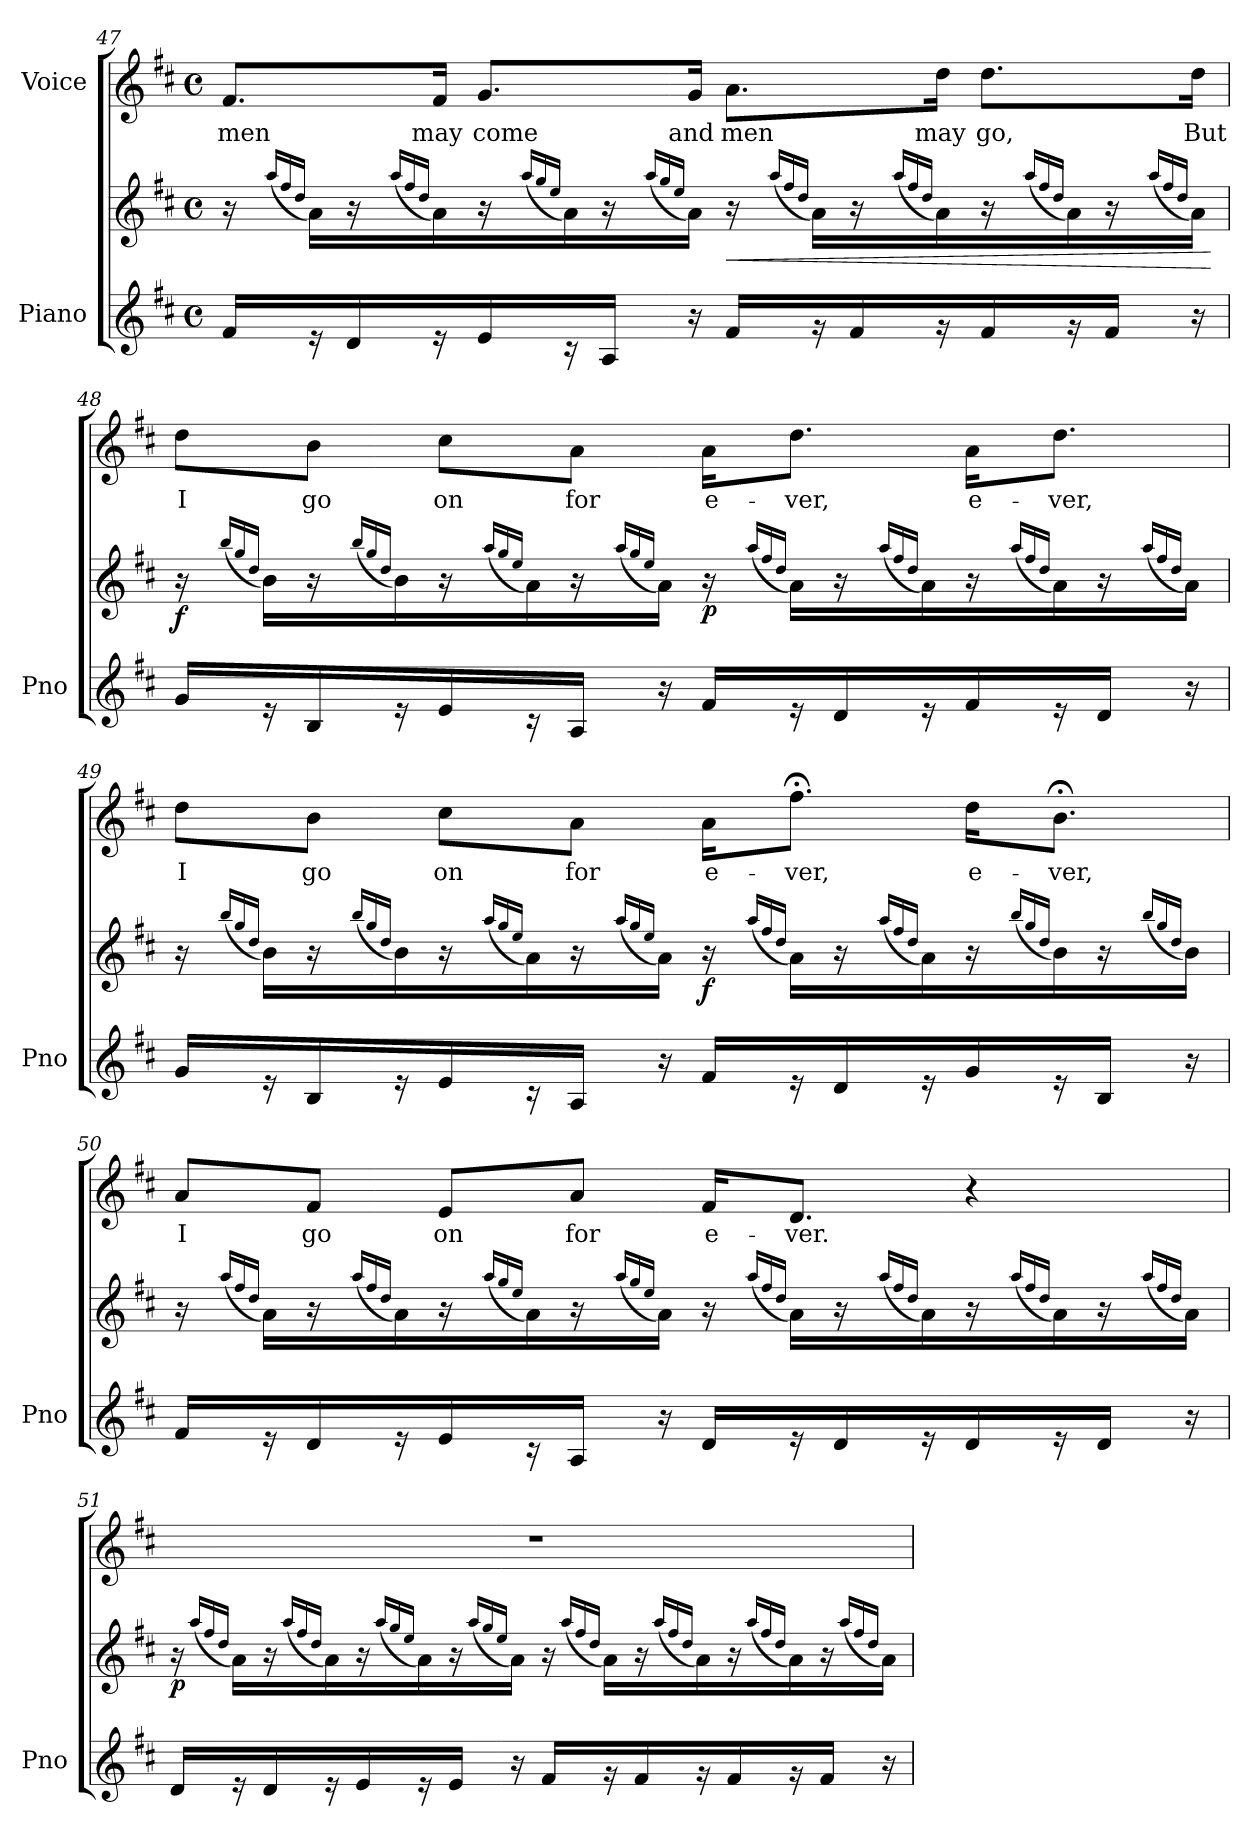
**kern	**kern	**dynam	**kern	**text
*part2	*part2	*part2	*part1	*part1
*staff3	*staff2	*staff2/3	*staff1	*staff1
*I"Piano	*	*	*I"Voice	*
*I'Pno	*	*	*	*
!!LO:LB:g=z
*clefG2	*clefG2	*	*clefG2	*
*k[f#c#]	*k[f#c#]	*	*k[f#c#]	*
*M4/4	*M4/4	*	*M4/4	*
*met(c)	*met(c)	*	*met(c)	*
=47	=47	=47	=47	=47
!	!	!	!	!LO:LY:b
16f#/LL	16r	.	8.f#/L	men
.	(16qaa/LL	.	.	.
.	16qff#/	.	.	.
.	16qdd/JJ	.	.	.
16r	16a\LL)	.	.	.
16d/	16r	.	.	.
.	(16qaa/LL	.	.	.
.	16qff#/	.	.	.
.	16qdd/JJ	.	.	.
!	!	!	!	!LO:LY:b
16r	16a\)	.	16f#/Jk	may
!	!	!	!	!LO:LY:b
16e/	16r	.	8.g/L	come
.	(16qaa/LL	.	.	.
.	16qgg/	.	.	.
.	16qee/JJ	.	.	.
16r	16a\)	.	.	.
16A/JJ	16r	.	.	.
.	(16qaa/LL	.	.	.
.	16qgg/	.	.	.
.	16qee/JJ	.	.	.
!	!	!	!	!LO:LY:b
16r	16a\JJ)	.	16g/Jk	and
!	!	!LO:HP:b	!	!LO:LY:b
16f#/LL	16r	<	8.a\L	men
.	(16qaa/LL	.	.	.
.	16qff#/	.	.	.
.	16qdd/JJ	.	.	.
16r	16a\LL)	.	.	.
16f#/	16r	.	.	.
.	(16qaa/LL	.	.	.
.	16qff#/	.	.	.
.	16qdd/JJ	.	.	.
!	!	!	!	!LO:LY:b
16r	16a\)	.	16dd\Jk	may
!	!	!	!	!LO:LY:b
16f#/	16r	.	8.dd\L	go,
.	(16qaa/LL	.	.	.
.	16qff#/	.	.	.
.	16qdd/JJ	.	.	.
16r	16a\)	.	.	.
16f#/JJ	16r	.	.	.
.	(16qaa/LL	.	.	.
.	16qff#/	.	.	.
.	16qdd/JJ	.	.	.
!	!	!	!	!LO:LY:b
16r	16a\JJ)	.	16dd\Jk	But
.	.	[	.	.
!!LO:LB:g=z
=48	=48	=48	=48	=48
!	!	!LO:DY:b	!	!LO:LY:b
16g/LL	16r	f	8dd\L	I
.	(16qbb/LL	.	.	.
.	16qgg/	.	.	.
.	16qdd/JJ	.	.	.
16r	16b\LL)	.	.	.
!	!	!	!	!LO:LY:b
16B/	16r	.	8b\J	go
.	(16qbb/LL	.	.	.
.	16qgg/	.	.	.
.	16qdd/JJ	.	.	.
16r	16b\)	.	.	.
!	!	!	!	!LO:LY:b
16e/	16r	.	8cc#\L	on
.	(16qaa/LL	.	.	.
.	16qgg/	.	.	.
.	16qee/JJ	.	.	.
16r	16a\)	.	.	.
!	!	!	!	!LO:LY:b
16A/JJ	16r	.	8a\J	for
.	(16qaa/LL	.	.	.
.	16qgg/	.	.	.
.	16qee/JJ	.	.	.
16r	16a\JJ)	.	.	.
!	!	!LO:DY:b	!	!LO:LY:b
16f#/LL	16r	p	16a\KL	e-
.	(16qaa/LL	.	.	.
.	16qff#/	.	.	.
.	16qdd/JJ	.	.	.
!	!	!	!	!LO:LY:b
16r	16a\LL)	.	8.dd\J	-ver,
16d/	16r	.	.	.
.	(16qaa/LL	.	.	.
.	16qff#/	.	.	.
.	16qdd/JJ	.	.	.
16r	16a\)	.	.	.
!	!	!	!	!LO:LY:b
16f#/	16r	.	16a\KL	e-
.	(16qaa/LL	.	.	.
.	16qff#/	.	.	.
.	16qdd/JJ	.	.	.
!	!	!	!	!LO:LY:b
16r	16a\)	.	8.dd\J	-ver,
16d/JJ	16r	.	.	.
.	(16qaa/LL	.	.	.
.	16qff#/	.	.	.
.	16qdd/JJ	.	.	.
16r	16a\JJ)	.	.	.
!!LO:PB:g=z
=49	=49	=49	=49	=49
!	!	!	!	!LO:LY:b
16g/LL	16r	.	8dd\L	I
.	(16qbb/LL	.	.	.
.	16qgg/	.	.	.
.	16qdd/JJ	.	.	.
16r	16b\LL)	.	.	.
!	!	!	!	!LO:LY:b
16B/	16r	.	8b\J	go
.	(16qbb/LL	.	.	.
.	16qgg/	.	.	.
.	16qdd/JJ	.	.	.
16r	16b\)	.	.	.
!	!	!	!	!LO:LY:b
16e/	16r	.	8cc#\L	on
.	(16qaa/LL	.	.	.
.	16qgg/	.	.	.
.	16qee/JJ	.	.	.
16r	16a\)	.	.	.
!	!	!	!	!LO:LY:b
16A/JJ	16r	.	8a\J	for
.	(16qaa/LL	.	.	.
.	16qgg/	.	.	.
.	16qee/JJ	.	.	.
16r	16a\JJ)	.	.	.
!	!	!LO:DY:b	!	!LO:LY:b
16f#/LL	16r	f	16a\KL	e-
.	(16qaa/LL	.	.	.
.	16qff#/	.	.	.
.	16qdd/JJ	.	.	.
!	!	!	!	!LO:LY:b
16r	16a\LL)	.	8.ff#;<\J	-ver,
16d/	16r	.	.	.
.	(16qaa/LL	.	.	.
.	16qff#/	.	.	.
.	16qdd/JJ	.	.	.
16r	16a\)	.	.	.
!	!	!	!	!LO:LY:b
16g/	16r	.	16dd\KL	e-
.	(16qbb/LL	.	.	.
.	16qgg/	.	.	.
.	16qdd/JJ	.	.	.
!	!	!	!	!LO:LY:b
16r	16b\)	.	8.b;<\J	-ver,
16B/JJ	16r	.	.	.
.	(16qbb/LL	.	.	.
.	16qgg/	.	.	.
.	16qdd/JJ	.	.	.
16r	16b\JJ)	.	.	.
!!LO:LB:g=z
=50	=50	=50	=50	=50
!	!	!	!	!LO:LY:b
16f#/LL	16r	.	8a/L	I
.	(16qaa/LL	.	.	.
.	16qff#/	.	.	.
.	16qdd/JJ	.	.	.
16r	16a\LL)	.	.	.
!	!	!	!	!LO:LY:b
16d/	16r	.	8f#/J	go
.	(16qaa/LL	.	.	.
.	16qff#/	.	.	.
.	16qdd/JJ	.	.	.
16r	16a\)	.	.	.
!	!	!	!	!LO:LY:b
16e/	16r	.	8e/L	on
.	(16qaa/LL	.	.	.
.	16qgg/	.	.	.
.	16qee/JJ	.	.	.
16r	16a\)	.	.	.
!	!	!	!	!LO:LY:b
16A/JJ	16r	.	8a/J	for
.	(16qaa/LL	.	.	.
.	16qgg/	.	.	.
.	16qee/JJ	.	.	.
16r	16a\JJ)	.	.	.
!	!	!	!	!LO:LY:b
16d/LL	16r	.	16f#/KL	e-
.	(16qaa/LL	.	.	.
.	16qff#/	.	.	.
.	16qdd/JJ	.	.	.
!	!	!	!	!LO:LY:b
16r	16a\LL)	.	8.d/J	-ver.
16d/	16r	.	.	.
.	(16qaa/LL	.	.	.
.	16qff#/	.	.	.
.	16qdd/JJ	.	.	.
16r	16a\)	.	.	.
16d/	16r	.	4r	.
.	(16qaa/LL	.	.	.
.	16qff#/	.	.	.
.	16qdd/JJ	.	.	.
16r	16a\)	.	.	.
16d/JJ	16r	.	.	.
.	(16qaa/LL	.	.	.
.	16qff#/	.	.	.
.	16qdd/JJ	.	.	.
16r	16a\JJ)	.	.	.
!!LO:LB:g=z
=51	=51	=51	=51	=51
!	!	!LO:DY:b	!	!
16d/LL	16r	p	1r	.
.	(16qaa/LL	.	.	.
.	16qff#/	.	.	.
.	16qdd/JJ	.	.	.
16r	16a\LL)	.	.	.
16d/	16r	.	.	.
.	(16qaa/LL	.	.	.
.	16qff#/	.	.	.
.	16qdd/JJ	.	.	.
16r	16a\)	.	.	.
16e/	16r	.	.	.
.	(16qaa/LL	.	.	.
.	16qgg/	.	.	.
.	16qee/JJ	.	.	.
16r	16a\)	.	.	.
16e/JJ	16r	.	.	.
.	(16qaa/LL	.	.	.
.	16qgg/	.	.	.
.	16qee/JJ	.	.	.
16r	16a\JJ)	.	.	.
16f#/LL	16r	.	.	.
.	(16qaa/LL	.	.	.
.	16qff#/	.	.	.
.	16qdd/JJ	.	.	.
16r	16a\LL)	.	.	.
16f#/	16r	.	.	.
.	(16qaa/LL	.	.	.
.	16qff#/	.	.	.
.	16qdd/JJ	.	.	.
16r	16a\)	.	.	.
16f#/	16r	.	.	.
.	(16qaa/LL	.	.	.
.	16qff#/	.	.	.
.	16qdd/JJ	.	.	.
16r	16a\)	.	.	.
16f#/JJ	16r	.	.	.
.	(16qaa/LL	.	.	.
.	16qff#/	.	.	.
.	16qdd/JJ	.	.	.
16r	16a\JJ)	.	.	.
=	=	=	=	=
*-	*-	*-	*-	*-
